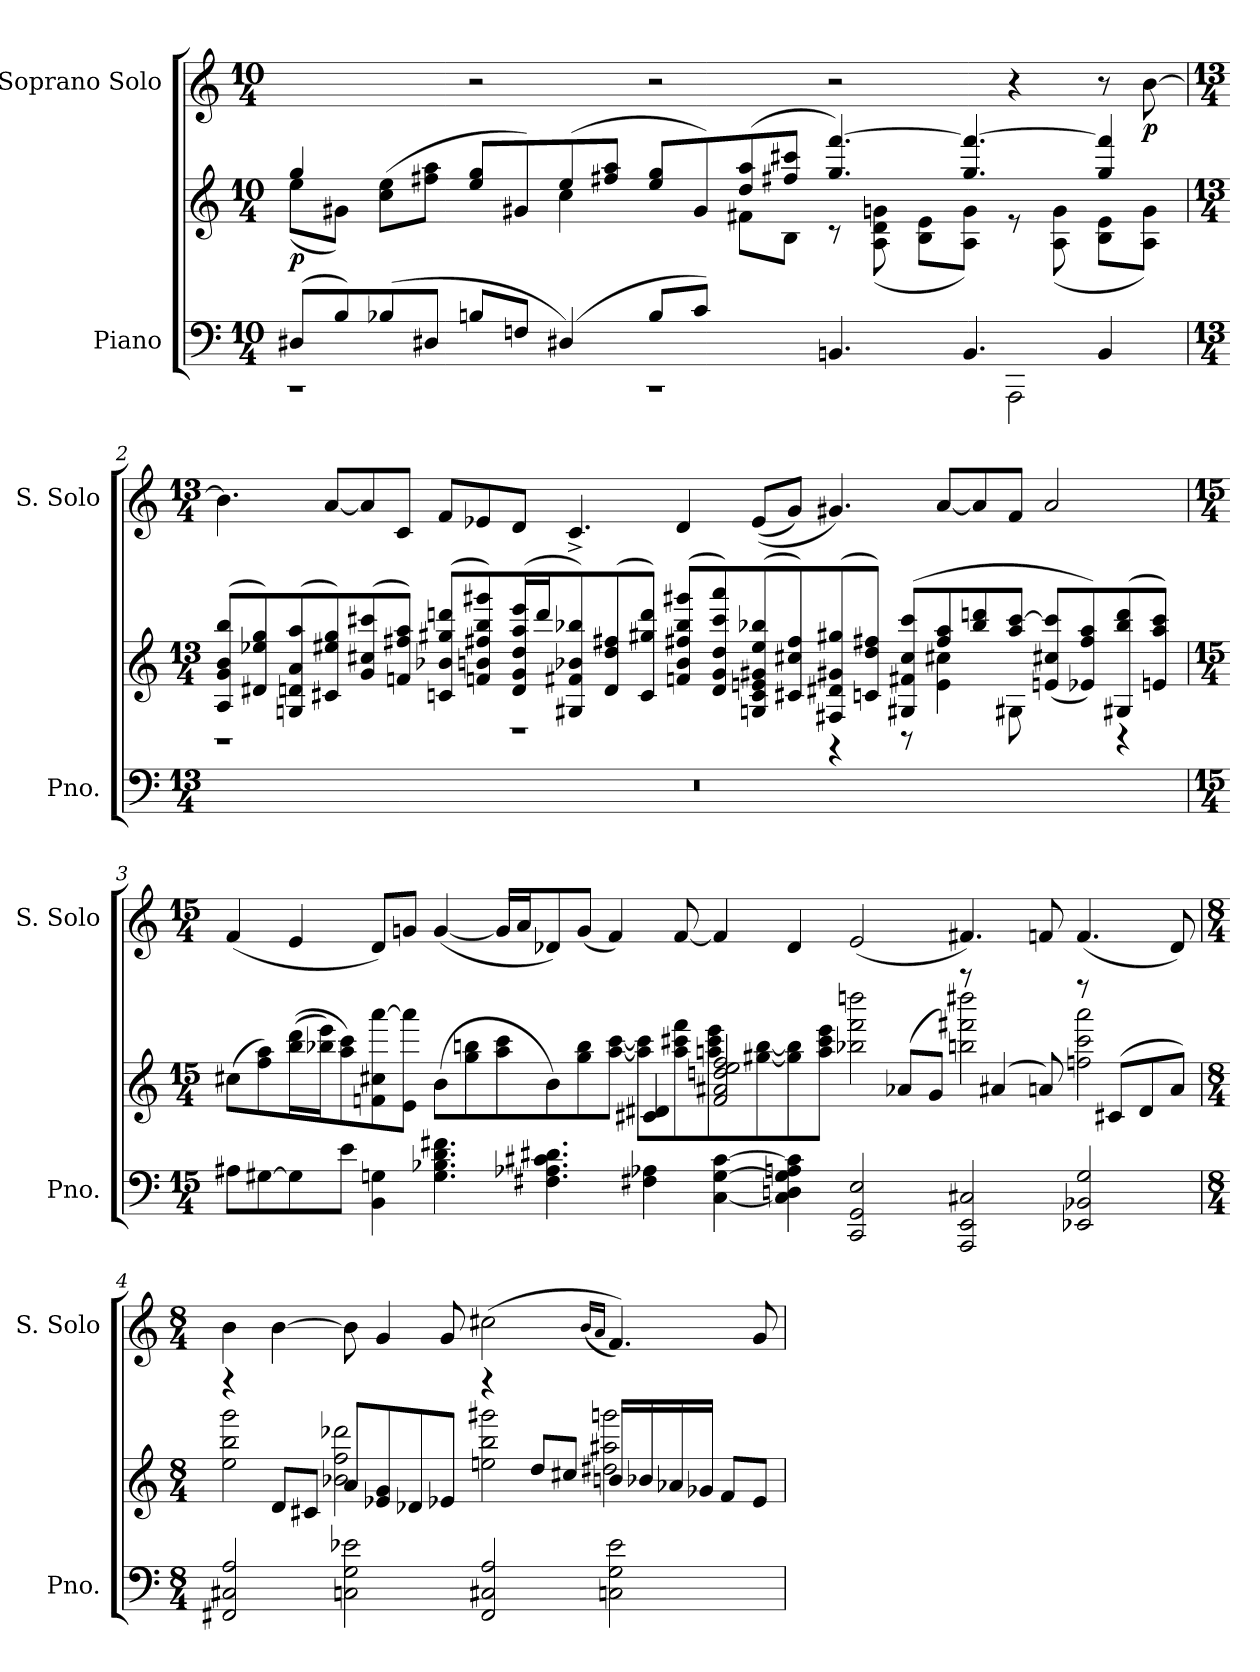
**kern	**kern	**dynam	**kern	**dynam
*part2	*part2	*part2	*part1	*part1
*staff3	*staff2	*staff2/3	*staff1	*staff1
*I"Piano	*	*	*I"Soprano Solo	*
*I'Pno.	*	*	*I'S. Solo	*
*clefF4	*clefG2	*	*clefG2	*
*k[]	*k[]	*	*k[]	*
*C:	*C:	*	*C:	*
*M10/4	*M10/4	*	*M10/4	*
*MM121	*MM121	*	*MM121	*
=1	=1	=1	=1	=1
*^	*^	*	*	*
(8D#XL	1r	4gg	(8eeL	p	2ryy	.
8B)	.	.	8g#XJ)	.	.	.
(8B-X	.	(8cc 8eeL	4ryy	.	.	.
8D#XJ	.	8ff#X 8aaJ	.	.	.	.
8BnL	.	8ee 8ggL	4ryy	.	2r	.
8FnJ	.	8g#X)	.	.	.	.
(4D#X)	.	(8ee	4cc	.	.	.
.	.	8ff#X 8aaJ	.	.	.	.
8BL	1r	8ee 8ggL	4ryy	.	2r	.
8cJ)	.	8g#)	.	.	.	.
4ryy	.	(8dd 8aa	8f#XL	.	.	.
.	.	8ff#X 8ccc#XJ	8BJ	.	.	.
4.BBn	.	4.gg [4.fff)	8r	.	2r	.
.	.	.	(8A 8d 8gn	.	.	.
.	.	.	8B 8eL	.	.	.
4.BB	.	4.gg 4.fff_	8A 8gJ)	.	.	.
.	2AAA	.	8r	.	4r	.
.	.	.	(8A 8g	.	.	.
4BB	.	4gg 4fff]	8B 8eL	.	8r	.
.	.	.	8A 8gJ)	.	[8b	p
*v	*v	*	*	*	*	*
=2	=2	=2	=2	=2	=2
*M13/4	*M13/4	*	*	*M13/4	*
4%13r	(8A 8g 8b 8bbL	1r	.	4.b]	.
.	8d#X 8ee-X 8gg)	.	.	.	.
.	(8Gn 8dn 8a 8aa	.	.	.	.
.	8c#X 8ee#X 8gg)	.	.	[8aL	.
.	(8g 8cc#X 8ccc#X	.	.	8a]	.
.	8fn 8ff#X 8aaJ)	.	.	8cJ	.
.	(8cn 8b-X 8gg#X 8dddnL	.	.	8fL	.
.	8fn 8bn 8ff#X 8bb 8ggg#X)	.	.	8e-X	.
.	(16d 16g 16dd 16aa 16eeeL	1r	.	8dJ	.
.	16dddJ	.	.	.	.
.	8G#X 8f#X 8b-X 8bb-X)	.	.	4.c^	.
.	(8d 8dd 8ff#X	.	.	.	.
.	8c 8gg#X 8dddJ)	.	.	.	.
.	(8fn 8b- 8ff#X 8bb- 8ggg#XL	.	.	4d	.
.	8d 8g 8dd 8ccc# 8aaa)	.	.	.	.
.	(8Gn 8c 8en 8g#X 8ee# 8bb-X	.	.	((8e-L	.
.	8c#X 8cc#X 8ff#)	.	.	8gJ)	.
.	(8F#X 8d#X 8g#X 8gg#X	4r	.	4.g#X)	.
.	8cn 8dd 8ff#XJ)	.	.	.	.
.	(8G#X 8f#X 8cc# 8ccc#L	8r	.	.	.
.	8ff# 8aa	4e 4cc#X	.	[8aL	.
.	8bb- 8dddn	.	.	8a]	.
.	8aa [8ccc#J	8G#X	.	8fJ	.
.	(8en 8cc#X 8ccc#]L	4ryy	.	2a	.
.	8e-X 8ff# 8aa))	.	.	.	.
.	(8G#X 8bb- 8ddd	4r	.	.	.
.	8en 8aa 8ccc#J)	.	.	.	.
=3	=3	=3	=3	=3	=3
*M15/4	*M15/4	*	*	*M15/4	*
8A#XL	1ryy	(8cc#XL	.	(4f	.
[8G#X	.	8ff 8aa)	.	.	.
8G#]	.	((16bb 16dddL	.	4e	.
.	.	16bb-X 16eeeJ)	.	.	.
8eJ	.	8aa 8ccc)	.	.	.
4BB 4Gn	.	8fn 8cc#X [8aaa	.	8dL)	.
.	.	8e 8aaa]J	.	8gnJ	.
4.G 4.B-X 4.d 4.f#X	.	(8bL	.	([4g	.
.	.	8gg 8bbn	.	.	.
.	4ryy	8aa 8ccc	.	16gLL]	.
.	.	.	.	16aJ	.
4.F#X 4.A-X 4.c#X 4.d#X	.	8b)	.	8d-X)	.
.	4ryy	8gg 8bb	.	(8gJ	.
.	.	[8aa [8cccJ	.	4f)	.
4F#X 4A-X	4c#X 4d#X	8aa] 8ccc]L	.	.	.
.	.	8aa 8ccc#X 8fff	.	[8f	.
[4C [4G [4c#	2f 2a#X 2ddn 2ee 2ff	8aan 8ccc# 8eee	.	4f]	.
.	.	[8gg#X [8bb	.	.	.
4C] 4Dn 4G] 4An 4c#]	.	8gg#] 8bb]	.	4d-	.
.	.	8aa 8ccc# 8eeeJ	.	.	.
2CC 2GG 2E	4ryy	2bb-X 2fff 2ddddn	.	(2e	.
.	(8a-XL	.	.	.	.
.	8gJ)	.	.	.	.
2AAA 2EE 2C#X	8r	2bbn 2fff#X 2dddd#X	.	4.f#X)	.
.	(4a#X	.	.	.	.
.	8an)	.	.	8fn	.
2EE-X 2BB-X 2G	8r	2ffn 2ccc# 2aaa	.	(4.f	.
.	(8c#XL	.	.	.	.
.	8d#	.	.	.	.
.	8aJ)	.	.	8d-)	.
=4	=4	=4	=4	=4	=4
*M8/4	*M8/4	*	*	*M8/4	*
2FF#X 2C#X 2A	4r	2ee 2bb 2ggg	.	4b	.
.	8dL	.	.	[4b	.
.	8c#XJ	.	.	.	.
2Cn 2G 2e-X	8aL	2b-X 2ff 2ddd-X	.	8b]	.
.	8e-X 8g	.	.	4g	.
.	8d-X	.	.	.	.
.	8e-XJ	.	.	8g	.
2FF# 2C#X 2A	4r	2een 2bb 2ggg#X	.	(2cc#X	.
.	8ddL	.	.	.	.
.	8cc#XJ	.	.	.	.
.	.	.	.	(16qb/LL	.
.	.	.	.	16qa/JJ	.
2Cn 2G 2e-	16bnLL	2dd#X 2aa#X 2gggn	.	4.f))	.
.	16b-X	.	.	.	.
.	16a-X	.	.	.	.
.	16g-XJJ	.	.	.	.
.	8fL	.	.	.	.
.	8e-J	.	.	8g	.
*	*v	*v	*	*	*
=	=	=	=	=
*-	*-	*-	*-	*-
